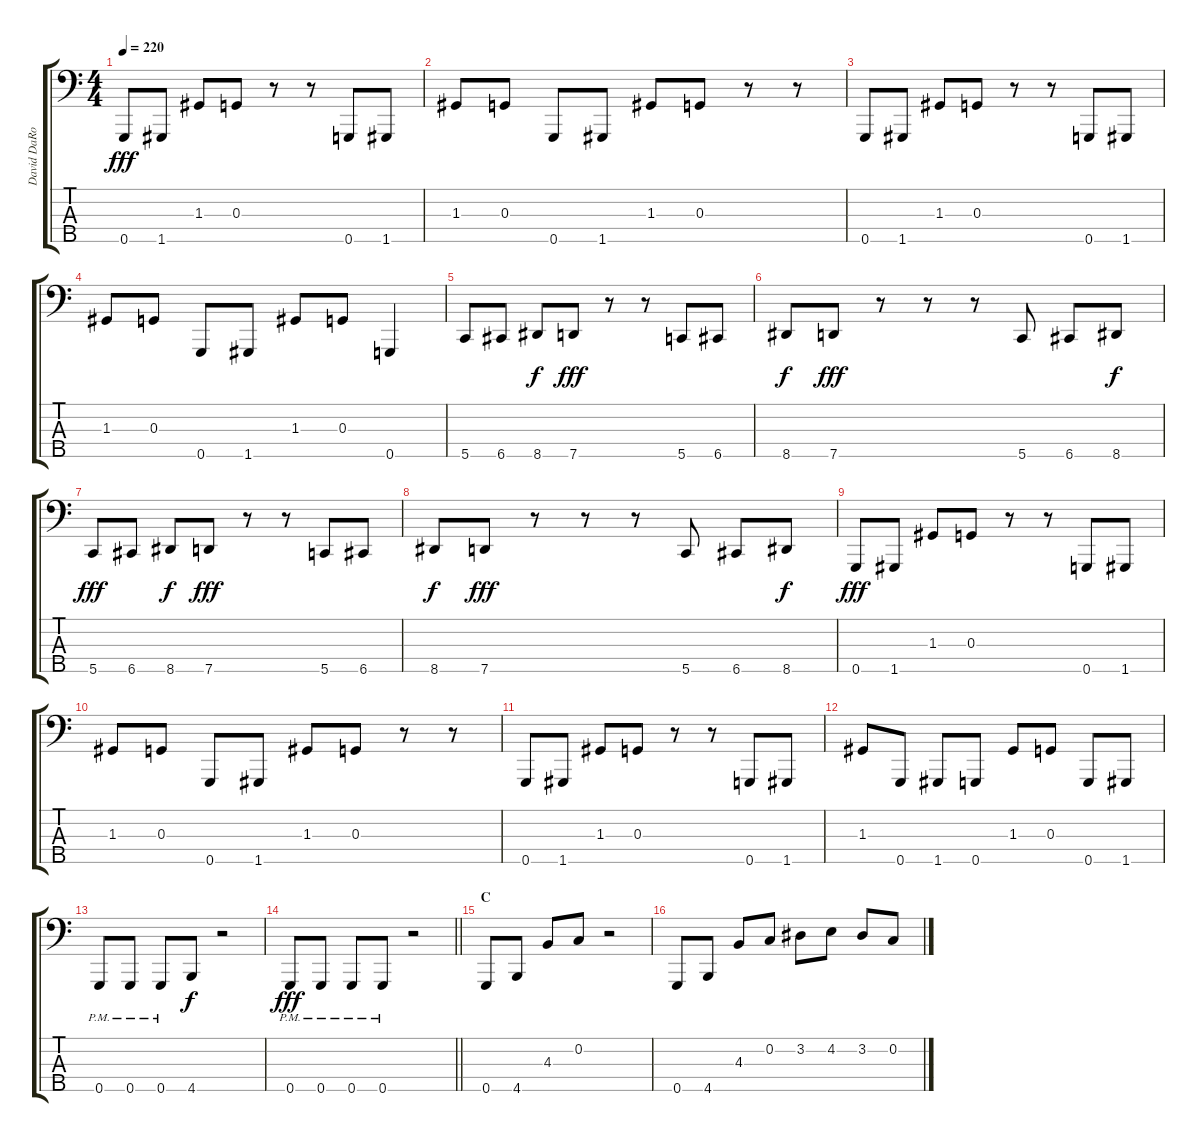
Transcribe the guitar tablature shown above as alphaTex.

\track ("David DaRocha - Bass" "David DaRo") {instrument electricbasspick}
\staff {score tabs}
\tuning (F2 C2 G1 D1 G0) {hide}
\ts (4 4)
\tempo 220
\clef f4
\ks c
0.5.8{dy fff} 1.5.8 1.3.8 0.3.8 r.8 r.8 0.5.8 1.5.8 |
1.3.8 0.3.8 0.5.8 1.5.8 1.3.8 0.3.8 r.8 r.8 |
0.5.8 1.5.8 1.3.8 0.3.8 r.8 r.8 0.5.8 1.5.8 |
1.3.8 0.3.8 0.5.8 1.5.8 1.3.8 0.3.8 0.5.4 |
5.5.8 6.5.8 8.5.8{dy f} 7.5.8{dy fff} r.8 r.8 5.5.8 6.5.8 |
8.5.8{dy f} 7.5.8{dy fff} r.8 r.8 r.8 5.5.8 6.5.8 8.5.8{dy f} |
5.5.8{dy fff} 6.5.8 8.5.8{dy f} 7.5.8{dy fff} r.8 r.8 5.5.8 6.5.8 |
8.5.8{dy f} 7.5.8{dy fff} r.8 r.8 r.8 5.5.8 6.5.8 8.5.8{dy f} |
0.5.8{dy fff} 1.5.8 1.3.8 0.3.8 r.8 r.8 0.5.8 1.5.8 |
1.3.8 0.3.8 0.5.8 1.5.8 1.3.8 0.3.8 r.8 r.8 |
0.5.8 1.5.8 1.3.8 0.3.8 r.8 r.8 0.5.8 1.5.8 |
1.3.8 0.5.8 1.5.8 0.5.8 1.3.8 0.3.8 0.5.8 1.5.8 |
0.5{pm}.8 0.5{pm}.8 0.5{pm}.8 4.5.8{dy f} r.2 |
\barLineRight lightlight
0.5{pm}.8{dy fff} 0.5{pm}.8 0.5{pm}.8 0.5{pm}.8 r.2 |
\section ("" "C")
0.5.8 4.5.8 4.3.8 0.2.8 r.2 |
0.5.8 4.5.8 4.3.8 0.2.8 3.2.8 4.2.8 3.2.8 0.2.8
